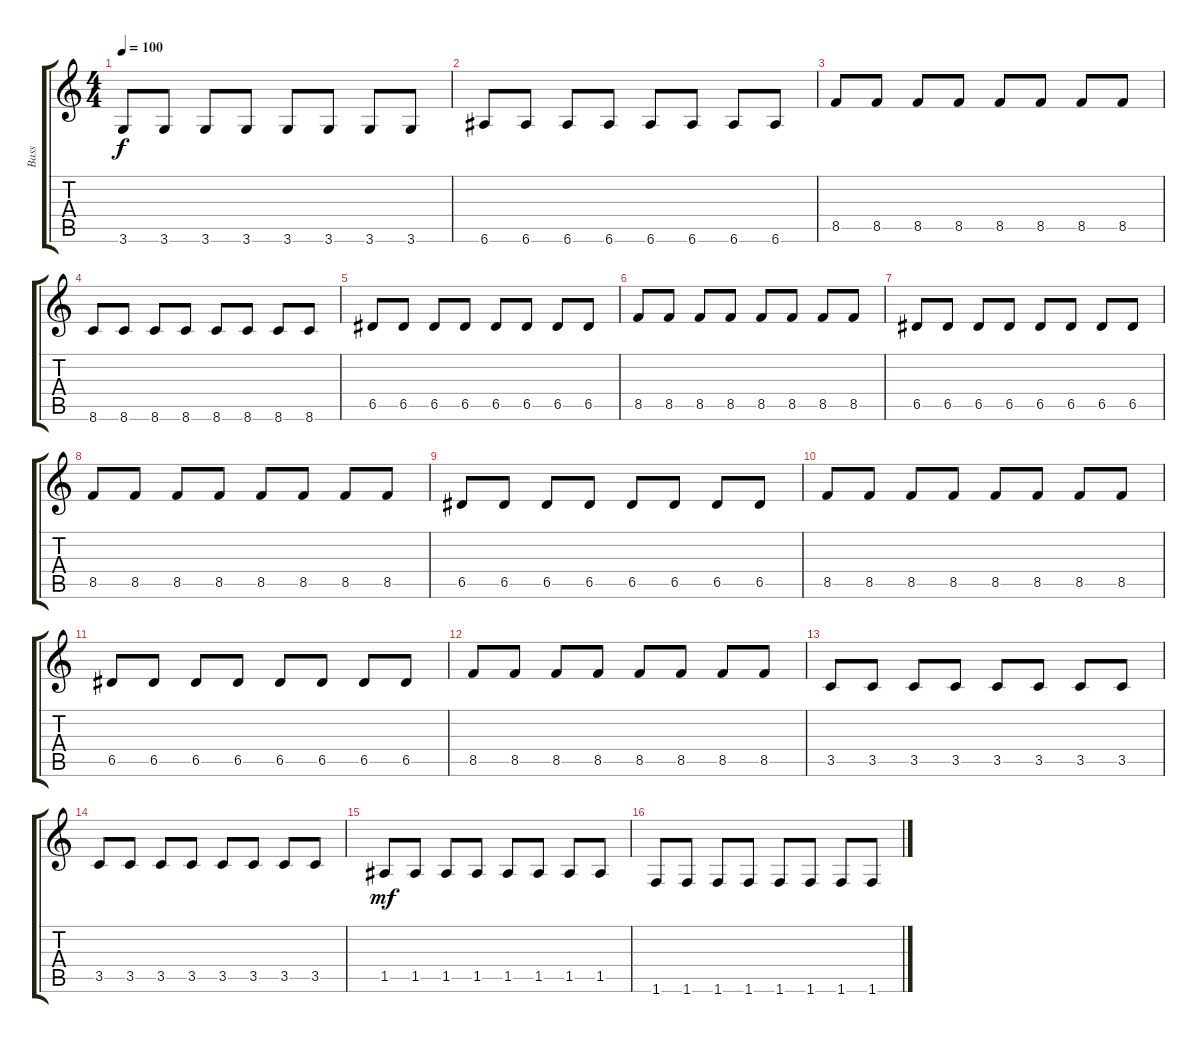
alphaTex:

\track ("Bass" "Bass") {instrument electricbassfinger}
\staff {score tabs}
\tuning (E4 B3 G3 D3 A2 E2) {hide}
\ts (4 4)
\tempo 100
\clef g2
\ks c
3.6.8{dy f} 3.6.8 3.6.8 3.6.8 3.6.8 3.6.8 3.6.8 3.6.8 |
6.6.8 6.6.8 6.6.8 6.6.8 6.6.8 6.6.8 6.6.8 6.6.8 |
8.5.8 8.5.8 8.5.8 8.5.8 8.5.8 8.5.8 8.5.8 8.5.8 |
8.6.8 8.6.8 8.6.8 8.6.8 8.6.8 8.6.8 8.6.8 8.6.8 |
6.5.8 6.5.8 6.5.8 6.5.8 6.5.8 6.5.8 6.5.8 6.5.8 |
8.5.8 8.5.8 8.5.8 8.5.8 8.5.8 8.5.8 8.5.8 8.5.8 |
6.5.8 6.5.8 6.5.8 6.5.8 6.5.8 6.5.8 6.5.8 6.5.8 |
8.5.8 8.5.8 8.5.8 8.5.8 8.5.8 8.5.8 8.5.8 8.5.8 |
6.5.8 6.5.8 6.5.8 6.5.8 6.5.8 6.5.8 6.5.8 6.5.8 |
8.5.8 8.5.8 8.5.8 8.5.8 8.5.8 8.5.8 8.5.8 8.5.8 |
6.5.8 6.5.8 6.5.8 6.5.8 6.5.8 6.5.8 6.5.8 6.5.8 |
8.5.8 8.5.8 8.5.8 8.5.8 8.5.8 8.5.8 8.5.8 8.5.8 |
3.5.8 3.5.8 3.5.8 3.5.8 3.5.8 3.5.8 3.5.8 3.5.8 |
3.5.8 3.5.8 3.5.8 3.5.8 3.5.8 3.5.8 3.5.8 3.5.8 |
1.5.8{dy mf} 1.5.8 1.5.8 1.5.8 1.5.8 1.5.8 1.5.8 1.5.8 |
1.6.8 1.6.8 1.6.8 1.6.8 1.6.8 1.6.8 1.6.8 1.6.8
